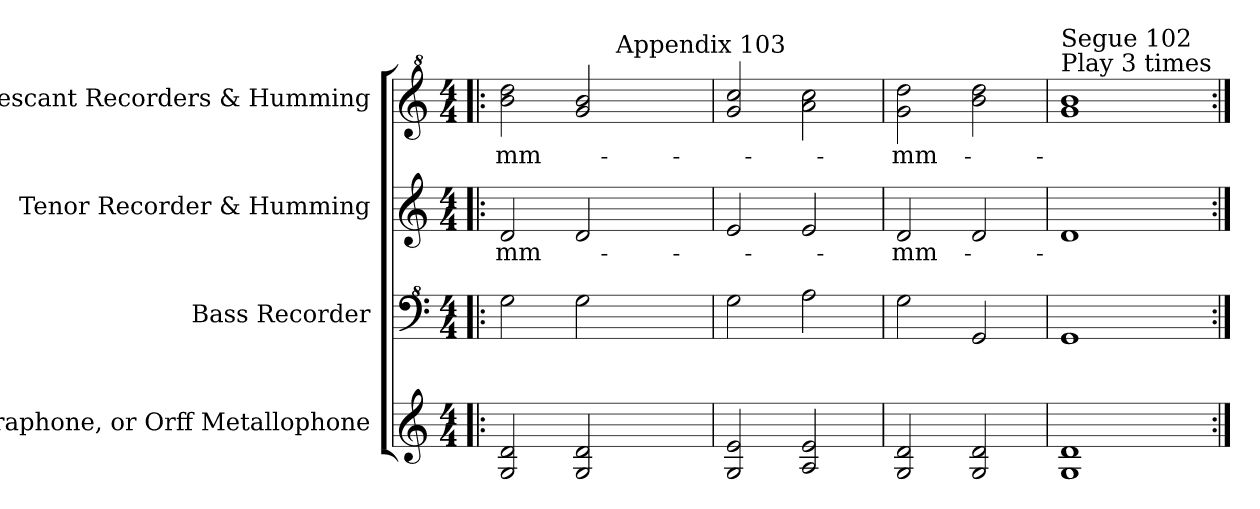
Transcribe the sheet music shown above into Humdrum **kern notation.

**kern	**kern	**kern	**text	**kern	**text
*part4	*part3	*part2	*part2	*part1	*part1
*staff4	*staff3	*staff2	*staff2	*staff1	*staff1
*I"Vibraphone, or  Orff Metallophone	*I"Bass Recorder	*I"Tenor Recorder & Humming	*	*I"Descant Recorders & Humming	*
*I'Vib.	*I'B. Rec.	*I'T. Rec.	*	*I'D. Rec.	*
!!LO:PB:g=z
*clefG2	*clefF^4	*clefG2	*	*clefG^2	*
*	*ITrd-7c-12	*	*	*ITrd-7c-12	*
*k[]	*k[]	*k[]	*	*k[]	*
*C:	*C:	*C:	*	*C:	*
*M4/4	*M4/4	*M4/4	*	*M4/4	*
*MM104	*MM104	*MM104	*	*MM104	*
=1!|:	=1!|:	=1!|:	=1!|:	=1!|:	=1!|:
!	!	!	!LO:LY:b:color=#000000	!	!
!	!	!	!	!	!LO:LY:b:color=#000000
*	*	*	*	*^	*
2Gi/ 2di	2ggi\	2di/	mm-	2bbbi\ 2ddddi	2ryy	mm-
2Gi/ 2di	2ggi\	2di/	.	2gggi/ 2bbbi	8ryy	.
.	.	.	.	.	128.ryy	.
!	!	!	!	!	!LO:TX:a:t=Appendix 103	!
.	.	.	.	.	4ryy	.
.	.	.	.	.	16ryy	.
.	.	.	.	.	32ryy	.
.	.	.	.	.	64ryy	.
.	.	.	.	.	256ryy	.
*	*	*	*	*v	*v	*
=2	=2	=2	=2	=2	=2
2Gi/ 2ei	2ggi\	2ei/	.	2gggi/ 2cccci	.
2Ai/ 2ei	2aai\	2ei/	.	2aaai\ 2cccci	.
=3	=3	=3	=3	=3	=3
!	!	!	!LO:LY:b:color=#000000	!	!
!	!	!	!	!	!LO:LY:b:color=#000000
2Gi/ 2di	2ggi\	2di/	-mm-	2gggi\ 2ddddi	-mm-
2Gi/ 2di	2gi/	2di/	.	2bbbi\ 2ddddi	.
=4	=4	=4	=4	=4	=4
!	!	!	!	!LO:TX:a:t=Play 3 times	!
!	!	!	!	!LO:TX:t=Segue 102	!
1Gi 1di	1gi	1di	.	1gggi 1bbbi	.
=:|!	=:|!	=:|!	=:|!	=:|!	=:|!
*-	*-	*-	*-	*-	*-
